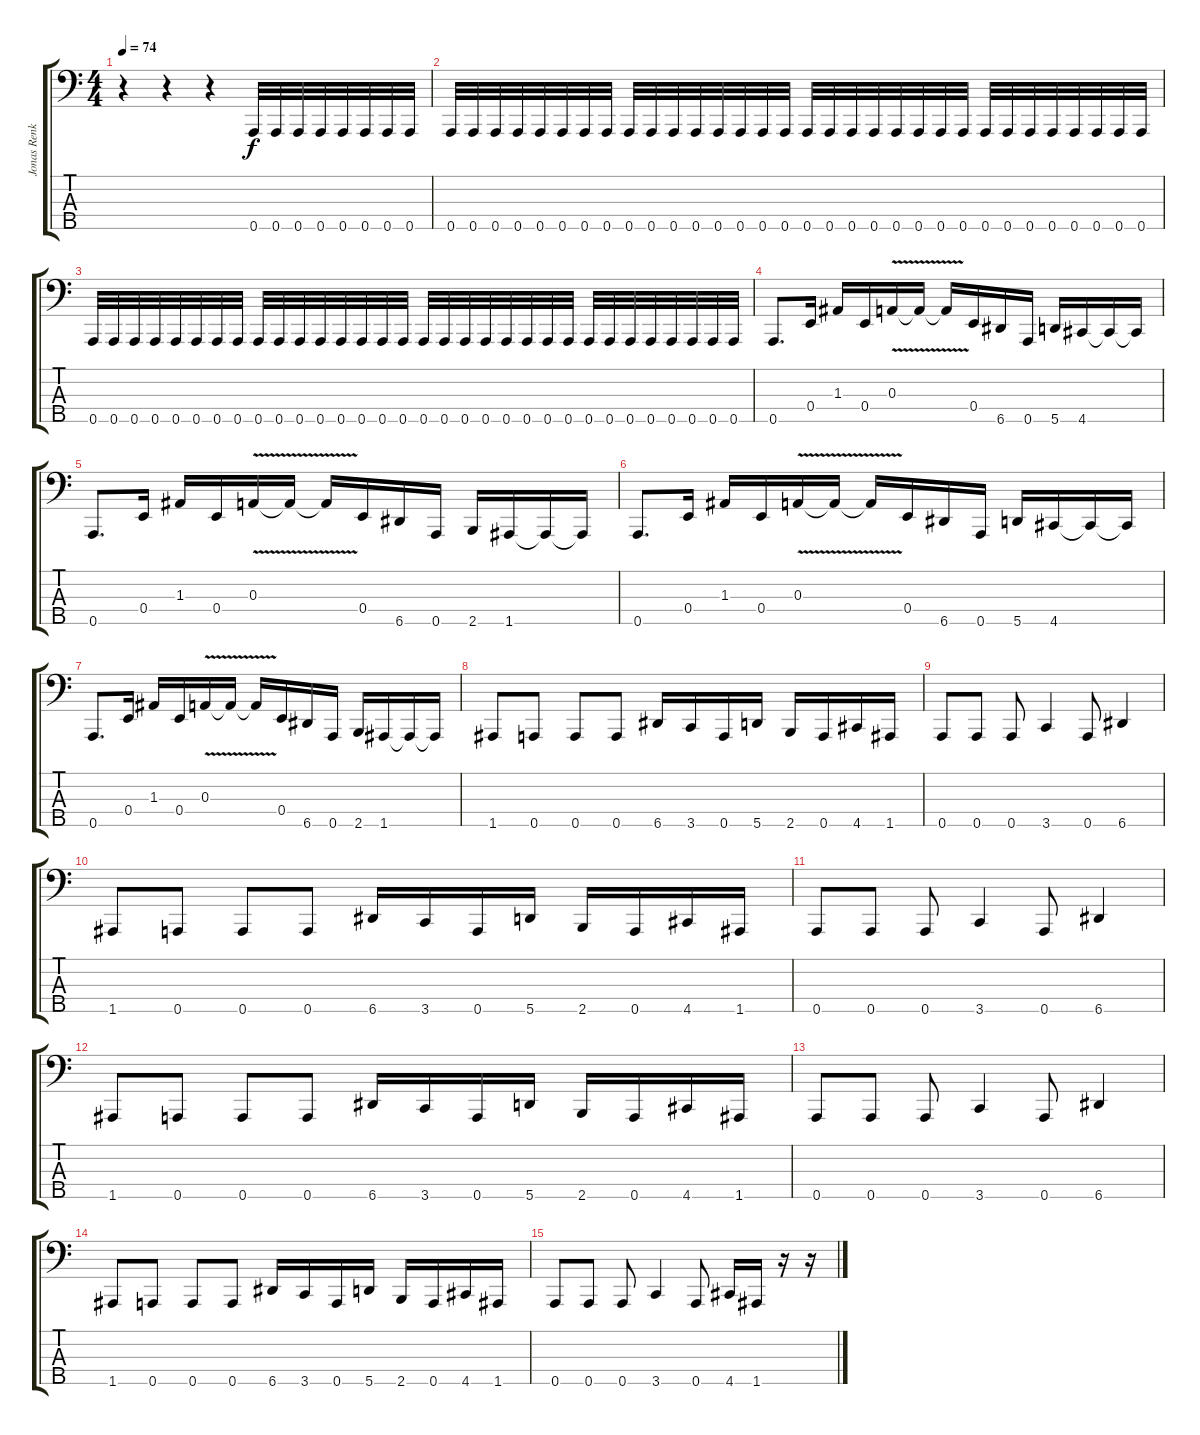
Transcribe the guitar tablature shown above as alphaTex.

\track ("Jonas Renkse - Bass" "Jonas Renk") {instrument electricbasspick}
\staff {score tabs}
\tuning (G2 D2 A1 E1 A0) {hide}
\ts (4 4)
\tempo 74
\clef f4
\ks c
r.4{dy f} r.4 r.4{volume 0} 0.5.32{volume 4} 0.5.32 0.5.32 0.5.32 0.5.32 0.5.32 0.5.32 0.5.32 |
0.5.32 0.5.32 0.5.32 0.5.32 0.5.32 0.5.32 0.5.32 0.5.32 0.5.32 0.5.32 0.5.32 0.5.32 0.5.32 0.5.32 0.5.32 0.5.32 0.5.32 0.5.32 0.5.32 0.5.32 0.5.32 0.5.32 0.5.32 0.5.32 0.5.32 0.5.32 0.5.32 0.5.32 0.5.32 0.5.32 0.5.32 0.5.32 |
0.5.32 0.5.32 0.5.32 0.5.32 0.5.32 0.5.32 0.5.32 0.5.32 0.5.32 0.5.32 0.5.32 0.5.32 0.5.32 0.5.32 0.5.32 0.5.32 0.5.32 0.5.32 0.5.32 0.5.32 0.5.32 0.5.32 0.5.32 0.5.32 0.5.32 0.5.32 0.5.32 0.5.32 0.5.32 0.5.32 0.5.32 0.5.32 |
0.5.8{d volume 6} 0.4.16 1.3.16 0.4.16 0.3{v}.16 0.3{v t}.16 0.3{v t}.16 0.4.16 6.5.16 0.5.16 5.5.16 4.5.16 4.5{t}.16 4.5{t}.16 |
0.5.8{d} 0.4.16 1.3.16 0.4.16 0.3{v}.16 0.3{v t}.16 0.3{v t}.16 0.4.16 6.5.16 0.5.16 2.5.16 1.5.16 1.5{t}.16 1.5{t}.16 |
0.5.8{d} 0.4.16 1.3.16 0.4.16 0.3{v}.16 0.3{v t}.16 0.3{v t}.16 0.4.16 6.5.16 0.5.16 5.5.16 4.5.16 4.5{t}.16 4.5{t}.16 |
0.5.8{d} 0.4.16 1.3.16 0.4.16 0.3{v}.16 0.3{v t}.16 0.3{v t}.16 0.4.16 6.5.16 0.5.16 2.5.16 1.5.16 1.5{t}.16 1.5{t}.16 |
1.5.8 0.5.8 0.5.8 0.5.8 6.5.16 3.5.16 0.5.16 5.5.16 2.5.16 0.5.16 4.5.16 1.5.16 |
0.5.8 0.5.8 0.5.8 3.5.4 0.5.8 6.5.4 |
1.5.8 0.5.8 0.5.8 0.5.8 6.5.16 3.5.16 0.5.16 5.5.16 2.5.16 0.5.16 4.5.16 1.5.16 |
0.5.8 0.5.8 0.5.8 3.5.4 0.5.8 6.5.4 |
1.5.8 0.5.8 0.5.8 0.5.8 6.5.16 3.5.16 0.5.16 5.5.16 2.5.16 0.5.16 4.5.16 1.5.16 |
0.5.8 0.5.8 0.5.8 3.5.4 0.5.8 6.5.4 |
1.5.8 0.5.8 0.5.8 0.5.8 6.5.16 3.5.16 0.5.16 5.5.16 2.5.16 0.5.16 4.5.16 1.5.16 |
0.5.8 0.5.8 0.5.8 3.5.4 0.5.8 4.5.16 1.5.16 r.16 r.16
